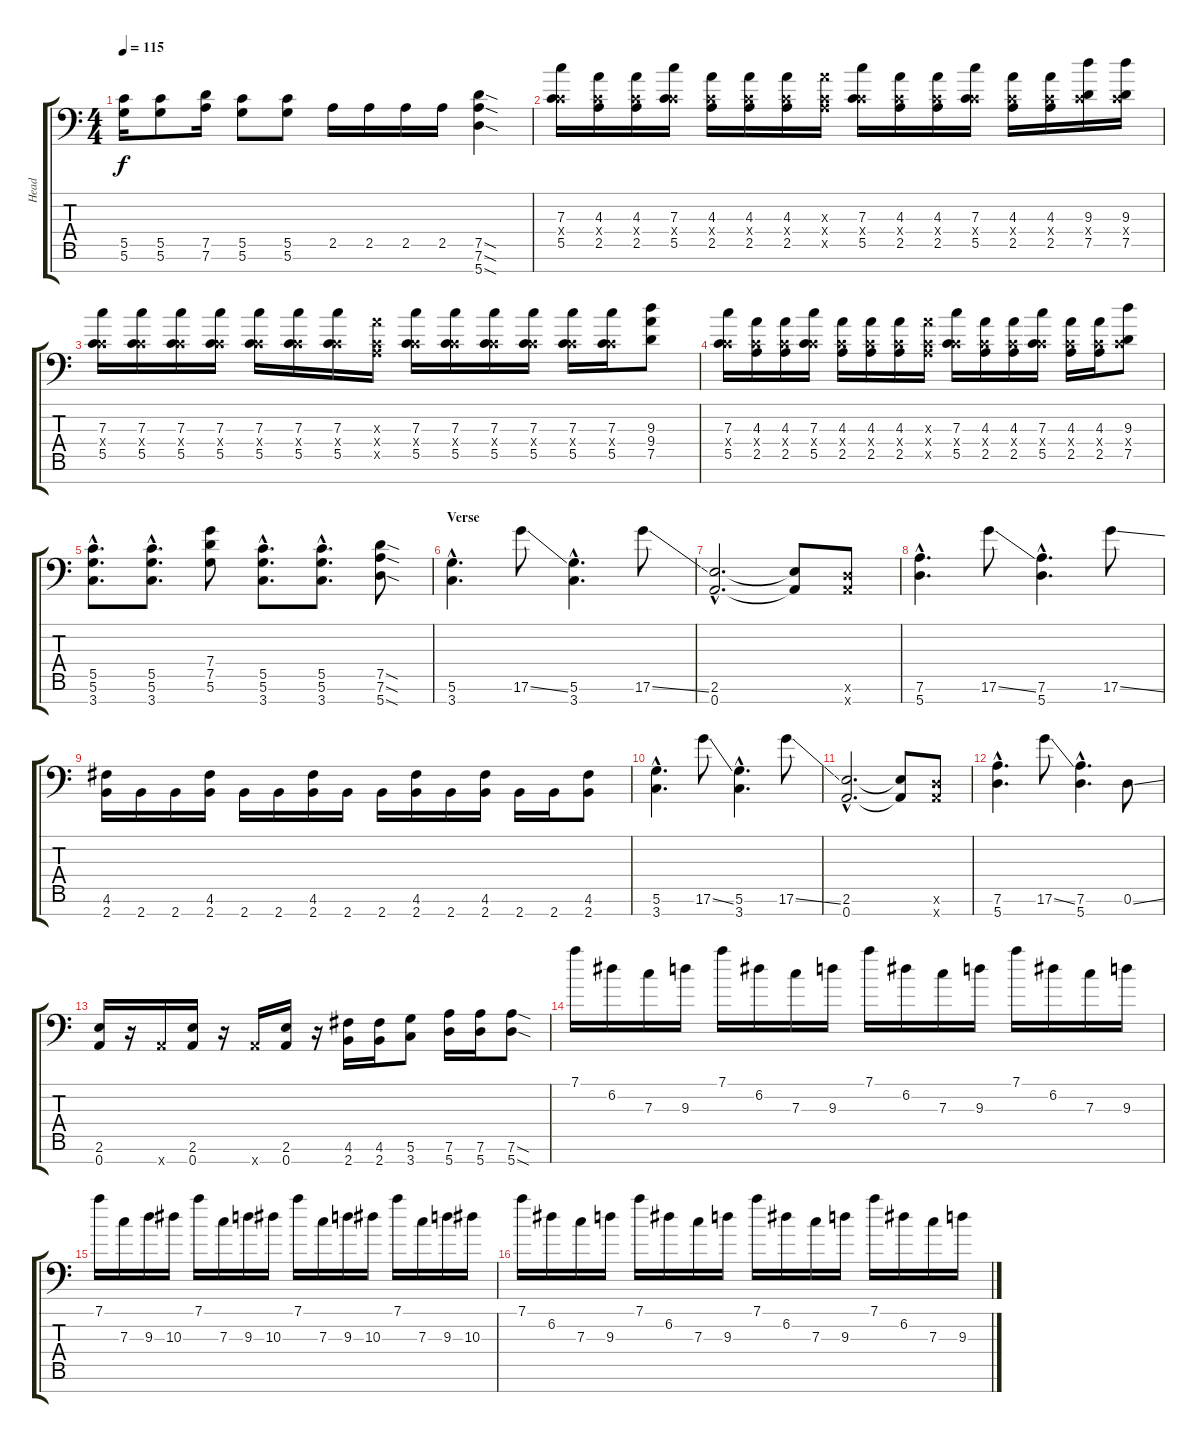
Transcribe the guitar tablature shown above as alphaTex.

\track ("Head" "Head") {instrument overdrivenguitar}
\staff {score tabs}
\tuning (D4 A3 F3 C3 G2 D2 A1) {hide}
\ts (4 4)
\tempo 115
\clef f4
\ks c
(5.5 5.6).16{dy f} (5.5 5.6).8 (7.5 7.6).16 (5.5 5.6).8 (5.5 5.6).8 2.5.16 2.5.16 2.5.16 2.5.16 (7.5{sod} 7.6{sod} 5.7{sod}).4 |
(7.3 0.4{x} 5.5).16 (4.3 0.4{x} 2.5).16 (4.3 0.4{x} 2.5).16 (7.3 0.4{x} 5.5).16 (4.3 0.4{x} 2.5).16 (4.3 0.4{x} 2.5).16 (4.3 0.4{x} 2.5).16 (4.3{x} 0.4{x} 2.5{x}).16 (7.3 0.4{x} 5.5).16 (4.3 0.4{x} 2.5).16 (4.3 0.4{x} 2.5).16 (7.3 0.4{x} 5.5).16 (4.3 0.4{x} 2.5).16 (4.3 0.4{x} 2.5).16 (9.3 0.4{x} 7.5).16 (9.3 0.4{x} 7.5).16 |
(7.3 0.4{x} 5.5).16 (7.3 0.4{x} 5.5).16 (7.3 0.4{x} 5.5).16 (7.3 0.4{x} 5.5).16 (7.3 0.4{x} 5.5).16 (7.3 0.4{x} 5.5).16 (7.3 0.4{x} 5.5).16 (4.3{x} 0.4{x} 2.5{x}).16 (7.3 0.4{x} 5.5).16 (7.3 0.4{x} 5.5).16 (7.3 0.4{x} 5.5).16 (7.3 0.4{x} 5.5).16 (7.3 0.4{x} 5.5).16 (7.3 0.4{x} 5.5).16 (9.3 9.4 7.5).8 |
(7.3 0.4{x} 5.5).16 (4.3 0.4{x} 2.5).16 (4.3 0.4{x} 2.5).16 (7.3 0.4{x} 5.5).16 (4.3 0.4{x} 2.5).16 (4.3 0.4{x} 2.5).16 (4.3 0.4{x} 2.5).16 (4.3{x} 0.4{x} 2.5{x}).16 (7.3 0.4{x} 5.5).16 (4.3 0.4{x} 2.5).16 (4.3 0.4{x} 2.5).16 (7.3 0.4{x} 5.5).16 (4.3 0.4{x} 2.5).16 (4.3 0.4{x} 2.5).16 (9.3 0.4{x} 7.5).8 |
(5.5{hac} 5.6{hac} 3.7{hac}).8{d} (5.5{hac} 5.6{hac} 3.7{hac}).8{d} (7.4 7.5 5.6).8 (5.5{hac} 5.6{hac} 3.7{hac}).8{d} (5.5{hac} 5.6{hac} 3.7{hac}).8{d} (7.5{sod} 7.6{sod} 5.7{sod}).8 |
\section ("" "Verse")
(5.6{hac} 3.7{hac}).4{d} 17.6{ss}.8 (5.6{hac} 3.7{hac}).4{d} 17.6{ss}.8 |
(2.6{hac} 0.7{hac}).2{d} (2.6{t} 0.7{t}).8 (0.6{x} 0.7{x}).8 |
(7.6{hac} 5.7{hac}).4{d} 17.6{ss}.8 (7.6{hac} 5.7{hac}).4{d} 17.6{ss}.8 |
(4.6 2.7).16 2.7.16 2.7.16 (4.6 2.7).16 2.7.16 2.7.16 (4.6 2.7).16 2.7.16 2.7.16 (4.6 2.7).16 2.7.16 (4.6 2.7).16 2.7.16 2.7.16 (4.6 2.7).8 |
(5.6{hac} 3.7{hac}).4{d} 17.6{ss}.8 (5.6{hac} 3.7{hac}).4{d} 17.6{ss}.8 |
(2.6{hac} 0.7{hac}).2{d} (2.6{t} 0.7{t}).8 (0.6{x} 0.7{x}).8 |
(7.6{hac} 5.7{hac}).4{d} 17.6{ss}.8 (7.6{hac} 5.7{hac}).4{d} 0.6{ss}.8 |
(2.6 0.7).16 r.16 0.7{x}.16 (2.6 0.7).16 r.16 0.7{x}.16 (2.6 0.7).16 r.16 (4.6 2.7).16 (4.6 2.7).16 (5.6 3.7).8 (7.6 5.7).16 (7.6 5.7).16 (7.6{sod} 5.7{sod}).8 |
7.1.16{volume 11 instrument electricguitarclean} 6.2.16 7.3.16 9.3.16 7.1.16 6.2.16 7.3.16 9.3.16 7.1.16 6.2.16 7.3.16 9.3.16 7.1.16 6.2.16 7.3.16 9.3.16 |
7.1.16 7.3.16 9.3.16 10.3.16 7.1.16 7.3.16 9.3.16 10.3.16 7.1.16 7.3.16 9.3.16 10.3.16 7.1.16 7.3.16 9.3.16 10.3.16 |
7.1.16 6.2.16 7.3.16 9.3.16 7.1.16 6.2.16 7.3.16 9.3.16 7.1.16 6.2.16 7.3.16 9.3.16 7.1.16 6.2.16 7.3.16 9.3.16
